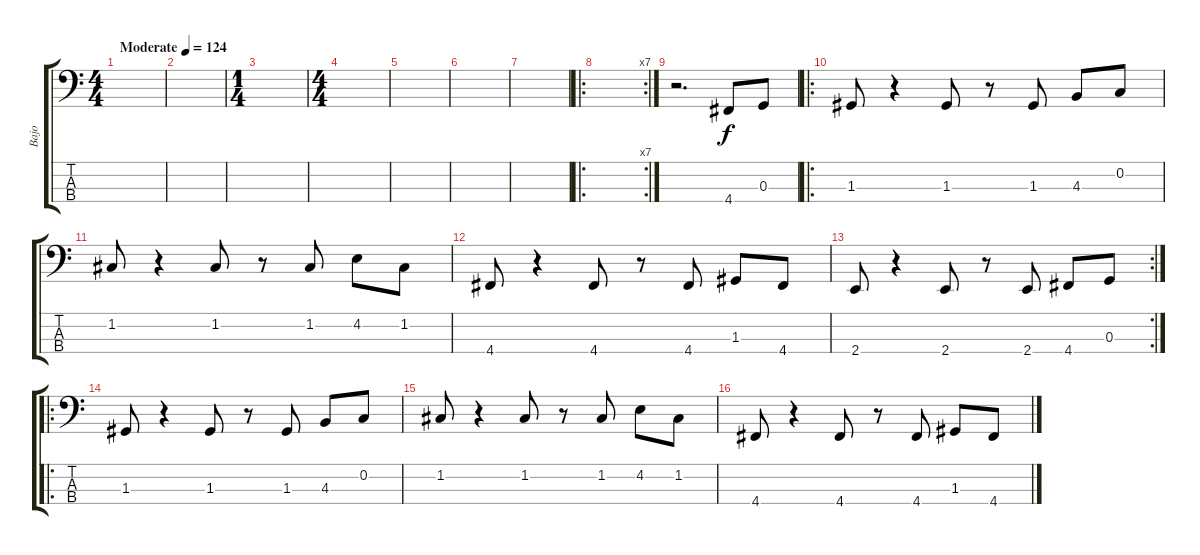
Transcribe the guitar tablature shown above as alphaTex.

\track ("Bajo" "Bajo") {instrument electricbassfinger}
\staff {score tabs}
\tuning (F2 C2 G1 D1) {hide}
\ts (4 4)
\tempo (124 "Moderate")
\clef f4
\ks c
|
|
\ts (1 4)
|
\ts (4 4)
|
|
|
|
\ro
\rc 7
|
r.2{d} 4.4.8 0.3.8 |
\ro
1.3.8 r.4 1.3.8 r.8 1.3.8 4.3.8 0.2.8 |
1.2.8 r.4 1.2.8 r.8 1.2.8 4.2.8 1.2.8 |
4.4.8 r.4 4.4.8 r.8 4.4.8 1.3.8 4.4.8 |
\rc 2
2.4.8 r.4 2.4.8 r.8 2.4.8 4.4.8 0.3.8 |
\ro
1.3.8 r.4 1.3.8 r.8 1.3.8 4.3.8 0.2.8 |
1.2.8 r.4 1.2.8 r.8 1.2.8 4.2.8 1.2.8 |
4.4.8 r.4 4.4.8 r.8 4.4.8 1.3.8 4.4.8
